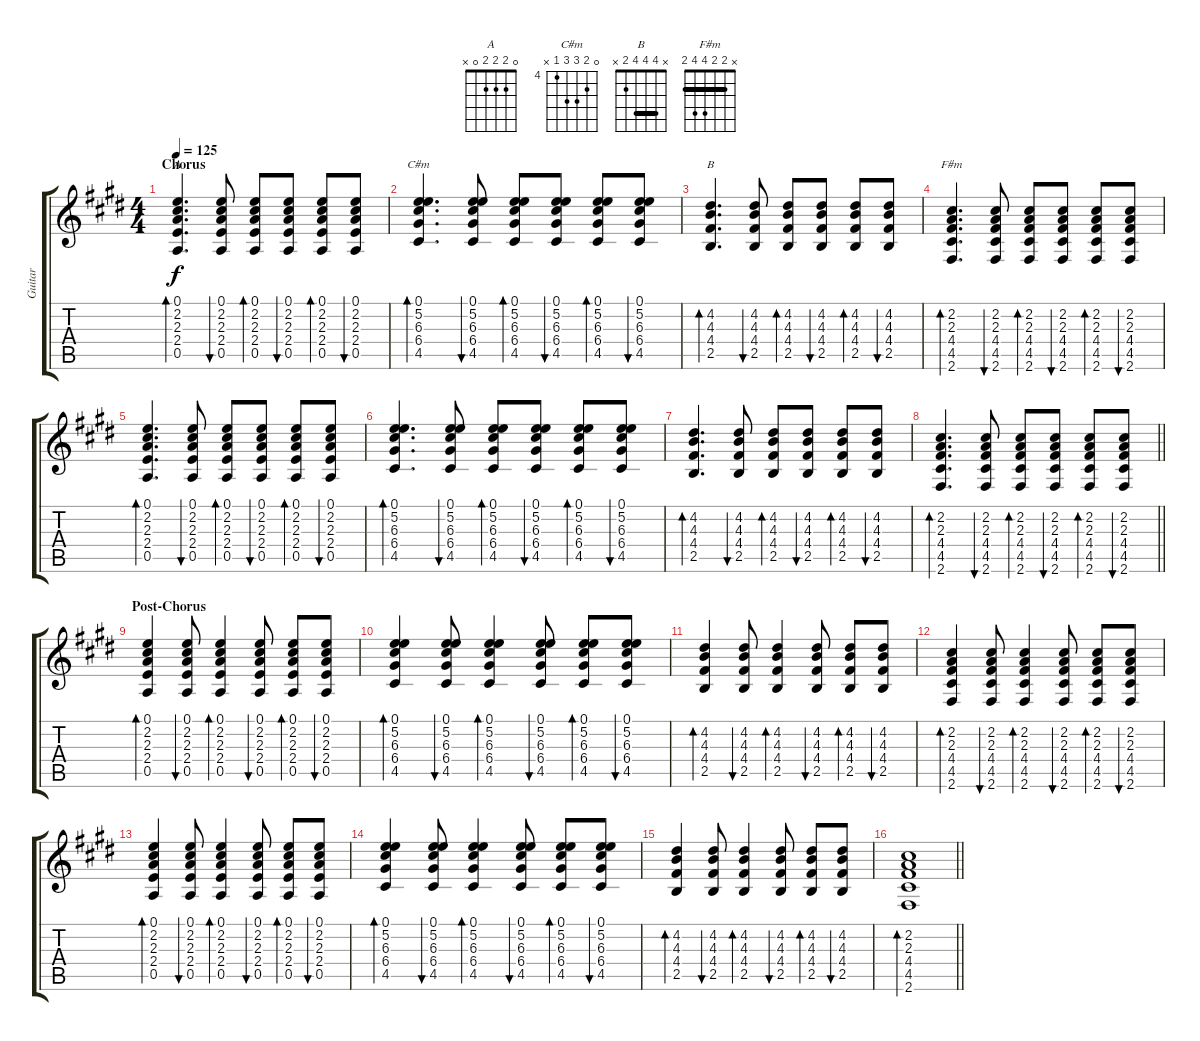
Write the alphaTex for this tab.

\track ("Guitar" "Guitar") {instrument acousticguitarsteel}
\staff {score tabs}
\tuning (E4 B3 G3 D3 A2 E2) {hide}
\chord ("A" 0 2 2 2 0 x)
\chord ("C#m" 0 5 6 6 4 x) {firstfret 4}
\chord ("B" x 4 4 4 2 x) {barre 4}
\chord ("F#m" x 2 2 4 4 2) {barre 2}
\ts (4 4)
\section ("" "Chorus")
\tempo 125
\clef g2
\ks c#minor
(0.1 2.2 2.3 2.4 0.5).4{d bd 60 ch "A" dy f} (0.1 2.2 2.3 2.4 0.5).8{bu 60} (0.1 2.2 2.3 2.4 0.5).8{bd 60} (0.1 2.2 2.3 2.4 0.5).8{bu 60} (0.1 2.2 2.3 2.4 0.5).8{bd 60} (0.1 2.2 2.3 2.4 0.5).8{bu 60} |
(0.1 5.2 6.3 6.4 4.5).4{d bd 60 ch "C#m"} (0.1 5.2 6.3 6.4 4.5).8{bu 60} (0.1 5.2 6.3 6.4 4.5).8{bd 60} (0.1 5.2 6.3 6.4 4.5).8{bu 60} (0.1 5.2 6.3 6.4 4.5).8{bd 60} (0.1 5.2 6.3 6.4 4.5).8{bu 60} |
(4.2 4.3 4.4 2.5).4{d bd 60 ch "B"} (4.2 4.3 4.4 2.5).8{bu 60} (4.2 4.3 4.4 2.5).8{bd 60} (4.2 4.3 4.4 2.5).8{bu 60} (4.2 4.3 4.4 2.5).8{bd 60} (4.2 4.3 4.4 2.5).8{bu 60} |
(2.2 2.3 4.4 4.5 2.6).4{d bd 60 ch "F#m"} (2.2 2.3 4.4 4.5 2.6).8{bu 60} (2.2 2.3 4.4 4.5 2.6).8{bd 60} (2.2 2.3 4.4 4.5 2.6).8{bu 60} (2.2 2.3 4.4 4.5 2.6).8{bd 60} (2.2 2.3 4.4 4.5 2.6).8{bu 60} |
(0.1 2.2 2.3 2.4 0.5).4{d bd 60} (0.1 2.2 2.3 2.4 0.5).8{bu 60} (0.1 2.2 2.3 2.4 0.5).8{bd 60} (0.1 2.2 2.3 2.4 0.5).8{bu 60} (0.1 2.2 2.3 2.4 0.5).8{bd 60} (0.1 2.2 2.3 2.4 0.5).8{bu 60} |
(0.1 5.2 6.3 6.4 4.5).4{d bd 60} (0.1 5.2 6.3 6.4 4.5).8{bu 60} (0.1 5.2 6.3 6.4 4.5).8{bd 60} (0.1 5.2 6.3 6.4 4.5).8{bu 60} (0.1 5.2 6.3 6.4 4.5).8{bd 60} (0.1 5.2 6.3 6.4 4.5).8{bu 60} |
(4.2 4.3 4.4 2.5).4{d bd 60} (4.2 4.3 4.4 2.5).8{bu 60} (4.2 4.3 4.4 2.5).8{bd 60} (4.2 4.3 4.4 2.5).8{bu 60} (4.2 4.3 4.4 2.5).8{bd 60} (4.2 4.3 4.4 2.5).8{bu 60} |
\barLineRight lightlight
(2.2 2.3 4.4 4.5 2.6).4{d bd 60} (2.2 2.3 4.4 4.5 2.6).8{bu 60} (2.2 2.3 4.4 4.5 2.6).8{bd 60} (2.2 2.3 4.4 4.5 2.6).8{bu 60} (2.2 2.3 4.4 4.5 2.6).8{bd 60} (2.2 2.3 4.4 4.5 2.6).8{bu 60} |
\section ("" "Post-Chorus")
(0.1 2.2 2.3 2.4 0.5).4{bd 60} (0.1 2.2 2.3 2.4 0.5).8{bu 60} (0.1 2.2 2.3 2.4 0.5).4{bd 60} (0.1 2.2 2.3 2.4 0.5).8{bu 60} (0.1 2.2 2.3 2.4 0.5).8{bd 60} (0.1 2.2 2.3 2.4 0.5).8{bu 60} |
(0.1 5.2 6.3 6.4 4.5).4{bd 60} (0.1 5.2 6.3 6.4 4.5).8{bu 60} (0.1 5.2 6.3 6.4 4.5).4{bd 60} (0.1 5.2 6.3 6.4 4.5).8{bu 60} (0.1 5.2 6.3 6.4 4.5).8{bd 60} (0.1 5.2 6.3 6.4 4.5).8{bu 60} |
(4.2 4.3 4.4 2.5).4{bd 60} (4.2 4.3 4.4 2.5).8{bu 60} (4.2 4.3 4.4 2.5).4{bd 60} (4.2 4.3 4.4 2.5).8{bu 60} (4.2 4.3 4.4 2.5).8{bd 60} (4.2 4.3 4.4 2.5).8{bu 60} |
(2.2 2.3 4.4 4.5 2.6).4{bd 60} (2.2 2.3 4.4 4.5 2.6).8{bu 60} (2.2 2.3 4.4 4.5 2.6).4{bd 60} (2.2 2.3 4.4 4.5 2.6).8{bu 60} (2.2 2.3 4.4 4.5 2.6).8{bd 60} (2.2 2.3 4.4 4.5 2.6).8{bu 60} |
(0.1 2.2 2.3 2.4 0.5).4{bd 60} (0.1 2.2 2.3 2.4 0.5).8{bu 60} (0.1 2.2 2.3 2.4 0.5).4{bd 60} (0.1 2.2 2.3 2.4 0.5).8{bu 60} (0.1 2.2 2.3 2.4 0.5).8{bd 60} (0.1 2.2 2.3 2.4 0.5).8{bu 60} |
(0.1 5.2 6.3 6.4 4.5).4{bd 60} (0.1 5.2 6.3 6.4 4.5).8{bu 60} (0.1 5.2 6.3 6.4 4.5).4{bd 60} (0.1 5.2 6.3 6.4 4.5).8{bu 60} (0.1 5.2 6.3 6.4 4.5).8{bd 60} (0.1 5.2 6.3 6.4 4.5).8{bu 60} |
(4.2 4.3 4.4 2.5).4{bd 60} (4.2 4.3 4.4 2.5).8{bu 60} (4.2 4.3 4.4 2.5).4{bd 60} (4.2 4.3 4.4 2.5).8{bu 60} (4.2 4.3 4.4 2.5).8{bd 60} (4.2 4.3 4.4 2.5).8{bu 60} |
\barLineRight lightlight
(2.2 2.3 4.4 4.5 2.6).1{bd 60}
